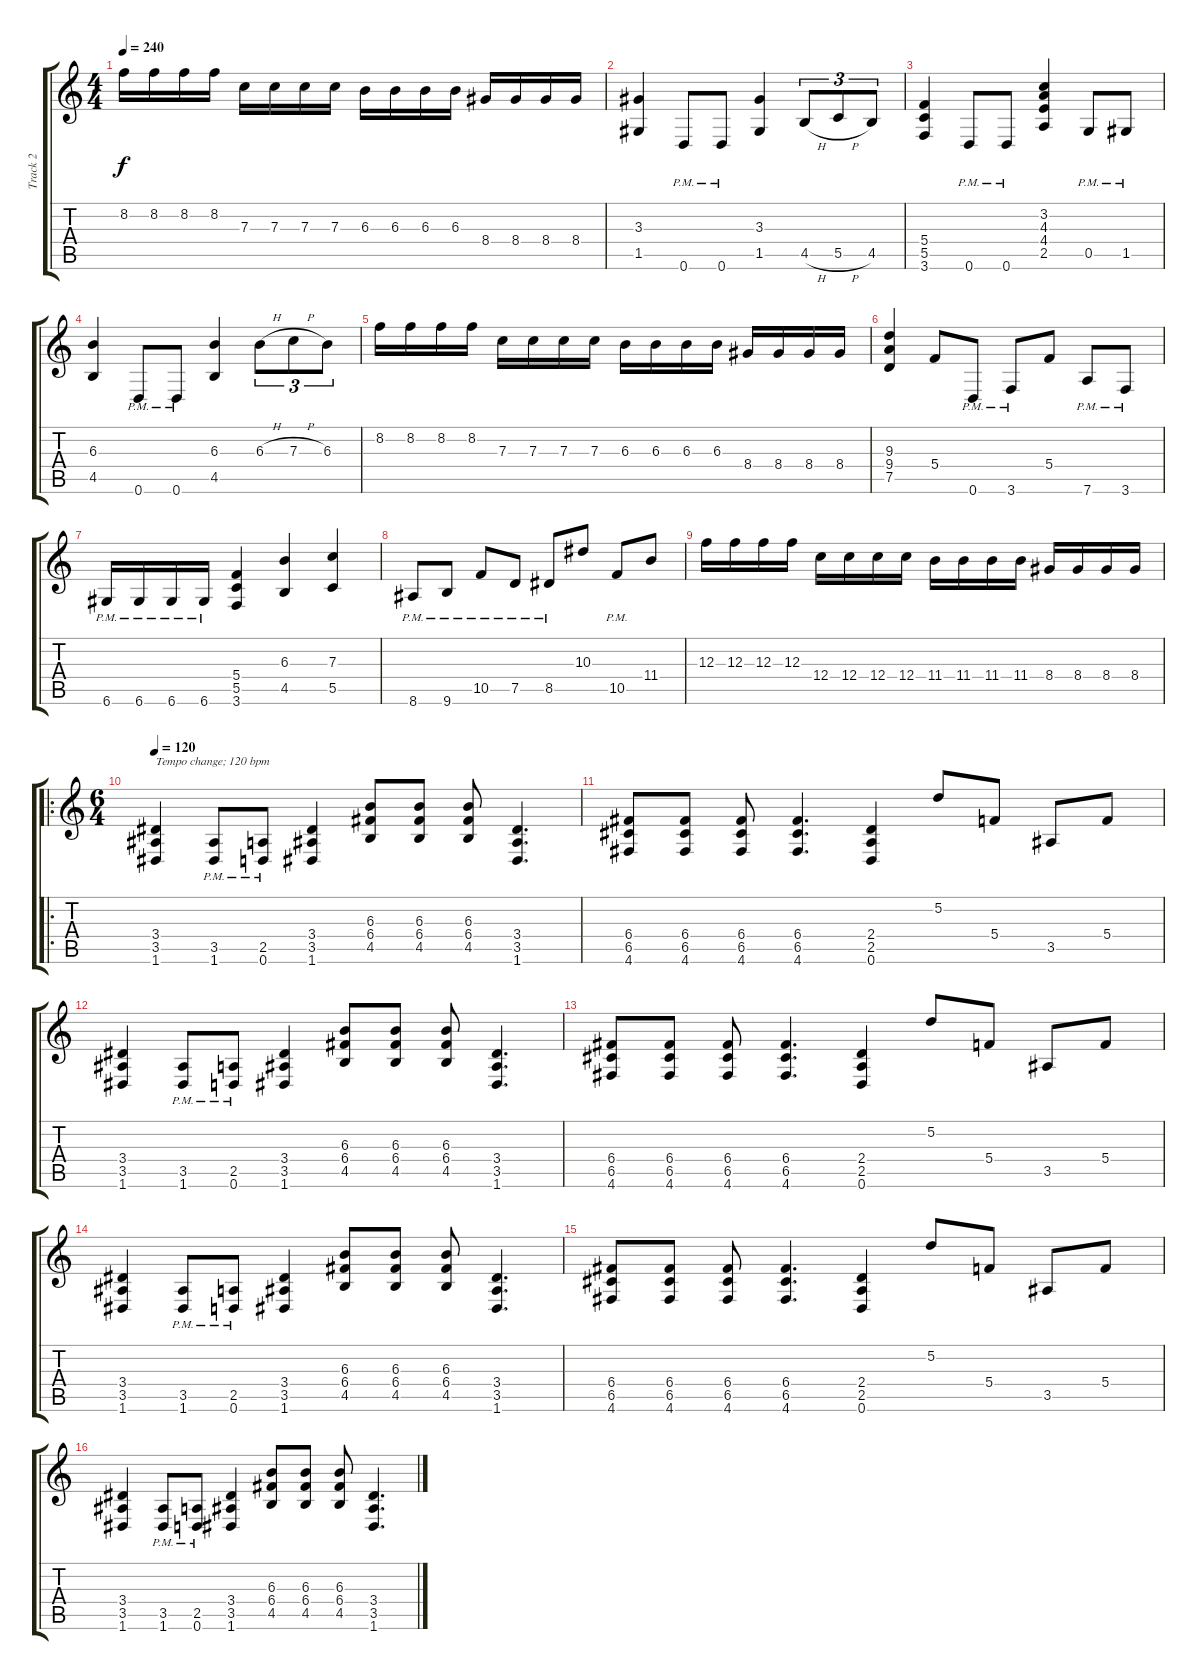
\track ("Track 2" "Track 2") {instrument distortionguitar}
\staff {score tabs}
\tuning (D4 A3 F3 C3 G2 D2) {hide}
\ts (4 4)
\tempo 240
\clef g2
\ks c
8.2.16{dy f} 8.2.16 8.2.16 8.2.16 7.3.16 7.3.16 7.3.16 7.3.16 6.3.16 6.3.16 6.3.16 6.3.16 8.4.16 8.4.16 8.4.16 8.4.16 |
(3.3 1.5).4 0.6{pm}.8 0.6{pm}.8 (3.3 1.5).4 4.5{h}.8{tu (3 2)} 5.5{h}.8{tu (3 2)} 4.5.8{tu (3 2)} |
(5.4 5.5 3.6).4 0.6{pm}.8 0.6{pm}.8 (3.2 4.3 4.4 2.5).4 0.5{pm}.8 1.5{pm}.8 |
(6.3 4.5).4 0.6{pm}.8 0.6{pm}.8 (6.3 4.5).4 6.3{h}.8{tu (3 2)} 7.3{h}.8{tu (3 2)} 6.3.8{tu (3 2)} |
8.2.16 8.2.16 8.2.16 8.2.16 7.3.16 7.3.16 7.3.16 7.3.16 6.3.16 6.3.16 6.3.16 6.3.16 8.4.16 8.4.16 8.4.16 8.4.16 |
(9.3 9.4 7.5).4 5.4.8 0.6{pm}.8 3.6{pm}.8 5.4.8 7.6{pm}.8 3.6{pm}.8 |
6.6{pm}.16 6.6{pm}.16 6.6{pm}.16 6.6{pm}.16 (5.4 5.5 3.6).4 (6.3 4.5).4 (7.3 5.5).4 |
8.6{pm}.8 9.6{pm}.8 10.5{pm}.8 7.5{pm}.8 8.5{pm}.8 10.3.8 10.5{pm}.8 11.4.8 |
12.3.16 12.3.16 12.3.16 12.3.16 12.4.16 12.4.16 12.4.16 12.4.16 11.4.16 11.4.16 11.4.16 11.4.16 8.4.16 8.4.16 8.4.16 8.4.16 |
\ro
\ts (6 4)
\tempo 120
(3.4 3.5 1.6).4{txt "Tempo change; 120 bpm"} (3.5{pm} 1.6{pm}).8 (2.5{pm} 0.6{pm}).8 (3.4 3.5 1.6).4 (6.3 6.4 4.5).8 (6.3 6.4 4.5).8 (6.3 6.4 4.5).8 (3.4 3.5 1.6).4{d} |
(6.4 6.5 4.6).8 (6.4 6.5 4.6).8 (6.4 6.5 4.6).8 (6.4 6.5 4.6).4{d} (2.4 2.5 0.6).4 5.2.8 5.4.8 3.5.8 5.4.8 |
(3.4 3.5 1.6).4 (3.5{pm} 1.6{pm}).8 (2.5{pm} 0.6{pm}).8 (3.4 3.5 1.6).4 (6.3 6.4 4.5).8 (6.3 6.4 4.5).8 (6.3 6.4 4.5).8 (3.4 3.5 1.6).4{d} |
(6.4 6.5 4.6).8 (6.4 6.5 4.6).8 (6.4 6.5 4.6).8 (6.4 6.5 4.6).4{d} (2.4 2.5 0.6).4 5.2.8 5.4.8 3.5.8 5.4.8 |
(3.4 3.5 1.6).4 (3.5{pm} 1.6{pm}).8 (2.5{pm} 0.6{pm}).8 (3.4 3.5 1.6).4 (6.3 6.4 4.5).8 (6.3 6.4 4.5).8 (6.3 6.4 4.5).8 (3.4 3.5 1.6).4{d} |
(6.4 6.5 4.6).8 (6.4 6.5 4.6).8 (6.4 6.5 4.6).8 (6.4 6.5 4.6).4{d} (2.4 2.5 0.6).4 5.2.8 5.4.8 3.5.8 5.4.8 |
(3.4 3.5 1.6).4 (3.5{pm} 1.6{pm}).8 (2.5{pm} 0.6{pm}).8 (3.4 3.5 1.6).4 (6.3 6.4 4.5).8 (6.3 6.4 4.5).8 (6.3 6.4 4.5).8 (3.4 3.5 1.6).4{d}
